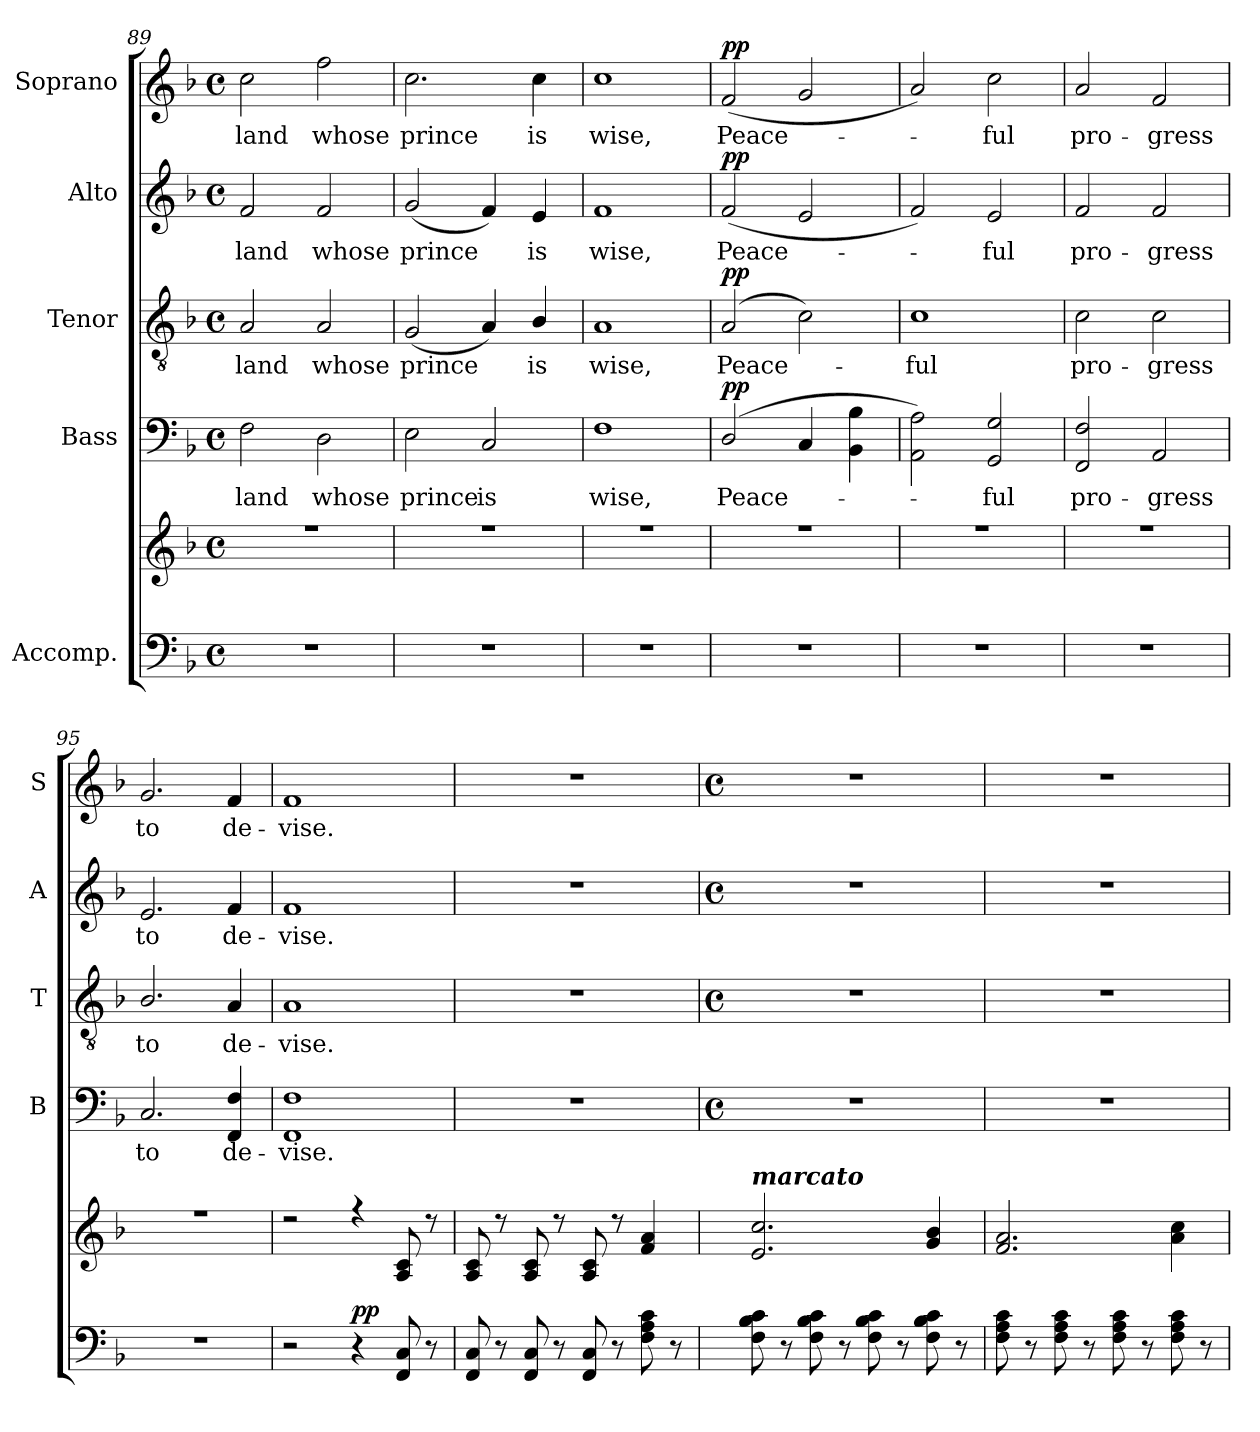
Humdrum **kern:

**kern	**kern	**dynam	**kern	**text	**dynam	**kern	**text	**dynam	**kern	**text	**dynam	**kern	**text	**dynam
*part5	*part5	*part5	*part4	*part4	*part4	*part3	*part3	*part3	*part2	*part2	*part2	*part1	*part1	*part1
*staff6	*staff5	*staff5/6	*staff4	*staff4	*staff4	*staff3	*staff3	*staff3	*staff2	*staff2	*staff2	*staff1	*staff1	*staff1
*I"Accomp.	*	*	*I"Bass	*	*	*I"Tenor	*	*	*I"Alto	*	*	*I"Soprano	*	*
*	*	*	*I'B	*	*	*I'T	*	*	*I'A	*	*	*I'S	*	*
!!LO:LB:g=z
*clefF4	*clefG2	*	*clefF4	*	*	*clefGv2	*	*	*clefG2	*	*	*clefG2	*	*
*k[b-]	*k[b-]	*	*k[b-]	*	*	*k[b-]	*	*	*k[b-]	*	*	*k[b-]	*	*
*F:	*F:	*	*F:	*	*	*F:	*	*	*F:	*	*	*F:	*	*
*M4/4	*M4/4	*	*M4/4	*	*	*M4/4	*	*	*M4/4	*	*	*M4/4	*	*
*met(c)	*met(c)	*	*met(c)	*	*	*met(c)	*	*	*met(c)	*	*	*met(c)	*	*
=89	=89	=89	=89	=89	=89	=89	=89	=89	=89	=89	=89	=89	=89	=89
*	*^	*	*	*	*	*	*	*	*	*	*	*	*	*
!	!	!	!	!	!LO:LY:b	!	!	!LO:LY:b	!	!	!LO:LY:b	!	!	!LO:LY:b	!
1r	1r	1ryy	.	2F	land	.	2A	land	.	2f	land	.	2cc	land	.
!	!	!	!	!	!LO:LY:b	!	!	!LO:LY:b	!	!	!LO:LY:b	!	!	!LO:LY:b	!
.	.	.	.	2D	whose	.	2A	whose	.	2f	whose	.	2ff	whose	.
=90	=90	=90	=90	=90	=90	=90	=90	=90	=90	=90	=90	=90	=90	=90	=90
!	!	!	!	!	!LO:LY:b	!	!	!LO:LY:b	!	!	!LO:LY:b	!	!	!LO:LY:b	!
1r	1r	1ryy	.	2E	prince	.	(<2G	prince	.	(<2g	prince	.	2.cc	prince	.
!	!	!	!	!	!LO:LY:b	!	!	!	!	!	!	!	!	!	!
.	.	.	.	2C	is	.	4A)	.	.	4f)	.	.	.	.	.
!	!	!	!	!	!	!	!	!LO:LY:b	!	!	!LO:LY:b	!	!	!LO:LY:b	!
.	.	.	.	.	.	.	4B-/	is	.	4e	is	.	4cc	is	.
=91	=91	=91	=91	=91	=91	=91	=91	=91	=91	=91	=91	=91	=91	=91	=91
!	!	!	!	!	!LO:LY:b	!	!	!LO:LY:b	!	!	!LO:LY:b	!	!	!LO:LY:b	!
1r	1r	1ryy	.	1F	wise,	.	1A	wise,	.	1f	wise,	.	1cc	wise,	.
=92	=92	=92	=92	=92	=92	=92	=92	=92	=92	=92	=92	=92	=92	=92	=92
!	!	!	!	!	!LO:LY:b	!LO:DY:b	!	!LO:LY:b	!LO:DY:b	!	!LO:LY:b	!LO:DY:b	!	!LO:LY:b	!LO:DY:b
1r	1r	1ryy	.	(>2D/	Peace-	pp	(<2A	Peace-	pp	(<2f	Peace-	pp	(<2f	Peace-	pp
.	.	.	.	4C	.	.	2c)	.	.	2e	.	.	2g	.	.
.	.	.	.	4BB- 4B-	.	.	.	.	.	.	.	.	.	.	.
=93	=93	=93	=93	=93	=93	=93	=93	=93	=93	=93	=93	=93	=93	=93	=93
!	!	!	!	!	!	!	!	!LO:LY:b	!	!	!	!	!	!	!
1r	1r	1ryy	.	2AA 2A)	.	.	1c	ful	.	2f)	.	.	2a)	.	.
!	!	!	!	!	!LO:LY:b	!	!	!	!	!	!LO:LY:b	!	!	!LO:LY:b	!
.	.	.	.	2GG 2G	ful	.	.	.	.	2e	ful	.	2cc	ful	.
=94	=94	=94	=94	=94	=94	=94	=94	=94	=94	=94	=94	=94	=94	=94	=94
!	!	!	!	!	!LO:LY:b	!	!	!LO:LY:b	!	!	!LO:LY:b	!	!	!LO:LY:b	!
1r	1r	1ryy	.	2FF 2F	pro-	.	2c	pro-	.	2f	pro-	.	2a	pro-	.
!	!	!	!	!	!LO:LY:b	!	!	!LO:LY:b	!	!	!LO:LY:b	!	!	!LO:LY:b	!
.	.	.	.	2AA	-gress	.	2c	-gress	.	2f	-gress	.	2f	-gress	.
=95	=95	=95	=95	=95	=95	=95	=95	=95	=95	=95	=95	=95	=95	=95	=95
!	!	!	!	!	!LO:LY:b	!	!	!LO:LY:b	!	!	!LO:LY:b	!	!	!LO:LY:b	!
1r	1r	1ryy	.	2.C	to	.	2.B-/	to	.	2.e	to	.	2.g	to	.
!	!	!	!	!	!LO:LY:b	!	!	!LO:LY:b	!	!	!LO:LY:b	!	!	!LO:LY:b	!
.	.	.	.	4FF 4F	de-	.	4A	de-	.	4f	de-	.	4f	de-	.
=96	=96	=96	=96	=96	=96	=96	=96	=96	=96	=96	=96	=96	=96	=96	=96
!	!	!	!	!	!LO:LY:b	!	!	!LO:LY:b	!	!	!LO:LY:b	!	!	!LO:LY:b	!
2r	2r	1ryy	.	1FF 1F	-vise.	.	1A	-vise.	.	1f	-vise.	.	1f	-vise.	.
!	!	!	!LO:DY:b	!	!	!	!	!	!	!	!	!	!	!	!
4r	4r	.	pp	.	.	.	.	.	.	.	.	.	.	.	.
8FF 8C	8A 8c	.	.	.	.	.	.	.	.	.	.	.	.	.	.
8r	8r	.	.	.	.	.	.	.	.	.	.	.	.	.	.
=97	=97	=97	=97	=97	=97	=97	=97	=97	=97	=97	=97	=97	=97	=97	=97
8FF 8C	8A 8c	1ryy	.	1r	.	.	1r	.	.	1r	.	.	1r	.	.
8r	8r	.	.	.	.	.	.	.	.	.	.	.	.	.	.
8FF 8C	8A 8c	.	.	.	.	.	.	.	.	.	.	.	.	.	.
8r	8r	.	.	.	.	.	.	.	.	.	.	.	.	.	.
8FF 8C	8A 8c	.	.	.	.	.	.	.	.	.	.	.	.	.	.
8r	8r	.	.	.	.	.	.	.	.	.	.	.	.	.	.
8F 8A 8c	4f 4a	.	.	.	.	.	.	.	.	.	.	.	.	.	.
8r	.	.	.	.	.	.	.	.	.	.	.	.	.	.	.
*	*v	*v	*	*	*	*	*	*	*	*	*	*	*	*	*
!!LO:LB:g=z
=98	=98	=98	=98	=98	=98	=98	=98	=98	=98	=98	=98	=98	=98	=98
*	*	*	*M4/4	*	*	*M4/4	*	*	*M4/4	*	*	*M4/4	*	*
*	*	*	*met(c)	*	*	*met(c)	*	*	*met(c)	*	*	*met(c)	*	*
!	!LO:TX:a:Bi:t=marcato	!	!	!	!	!	!	!	!	!	!	!	!	!
8F 8B- 8c	2.e 2.cc	.	1r	.	.	1r	.	.	1r	.	.	1r	.	.
8r	.	.	.	.	.	.	.	.	.	.	.	.	.	.
8F 8B- 8c	.	.	.	.	.	.	.	.	.	.	.	.	.	.
8r	.	.	.	.	.	.	.	.	.	.	.	.	.	.
8F 8B- 8c	.	.	.	.	.	.	.	.	.	.	.	.	.	.
8r	.	.	.	.	.	.	.	.	.	.	.	.	.	.
8F 8B- 8c	4g 4b-	.	.	.	.	.	.	.	.	.	.	.	.	.
8r	.	.	.	.	.	.	.	.	.	.	.	.	.	.
=99	=99	=99	=99	=99	=99	=99	=99	=99	=99	=99	=99	=99	=99	=99
8F 8A 8c	2.f 2.a	.	1r	.	.	1r	.	.	1r	.	.	1r	.	.
8r	.	.	.	.	.	.	.	.	.	.	.	.	.	.
8F 8A 8c	.	.	.	.	.	.	.	.	.	.	.	.	.	.
8r	.	.	.	.	.	.	.	.	.	.	.	.	.	.
8F 8A 8c	.	.	.	.	.	.	.	.	.	.	.	.	.	.
8r	.	.	.	.	.	.	.	.	.	.	.	.	.	.
8F 8A 8c	4a 4cc	.	.	.	.	.	.	.	.	.	.	.	.	.
8r	.	.	.	.	.	.	.	.	.	.	.	.	.	.
=	=	=	=	=	=	=	=	=	=	=	=	=	=	=
*-	*-	*-	*-	*-	*-	*-	*-	*-	*-	*-	*-	*-	*-	*-
